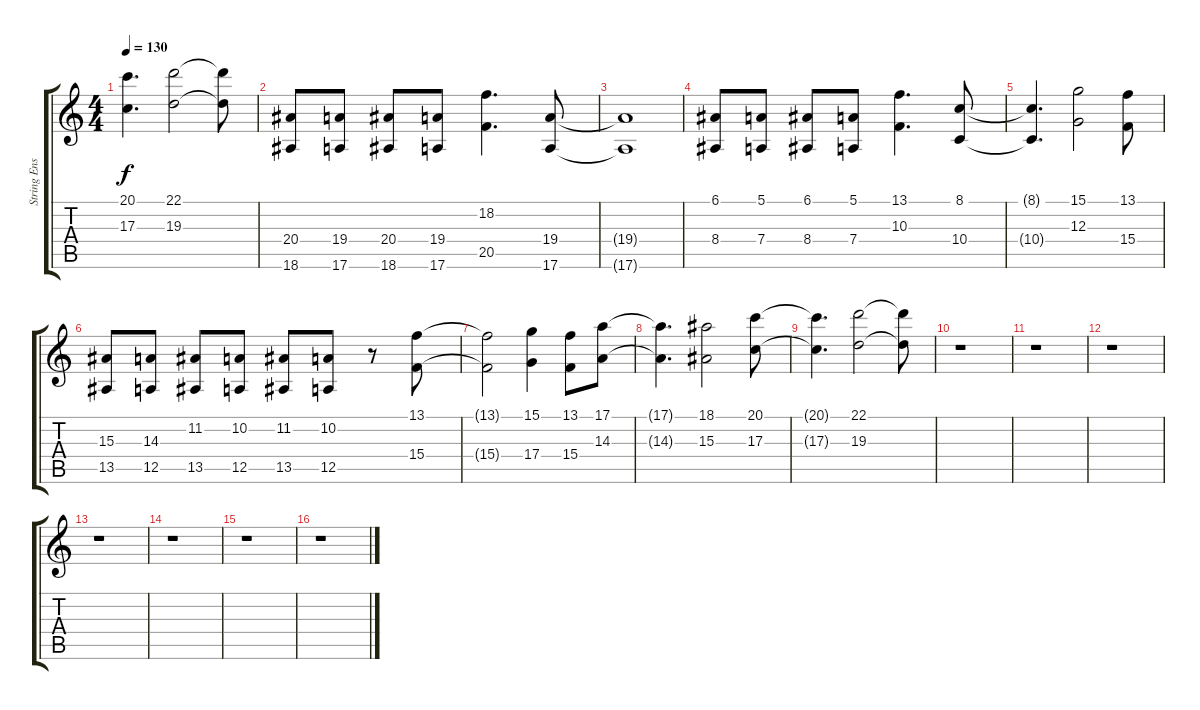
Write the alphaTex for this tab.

\track ("String Ensemble 1" "String Ens") {instrument stringensemble1}
\staff {score tabs}
\tuning (E4 B3 G3 D3 A2 E2) {hide}
\ts (4 4)
\tempo 130
\clef g2
\ks c
(20.1{t} 17.3{t}).4{d dy f} (22.1 19.3).2 (22.1{t} 19.3{t}).8 |
(20.4 18.6).8 (19.4 17.6).8 (20.4 18.6).8 (19.4 17.6).8 (18.2 20.5).4{d} (19.4 17.6).8 |
(19.4{t} 17.6{t}).1 |
(6.1 8.4).8 (5.1 7.4).8 (6.1 8.4).8 (5.1 7.4).8 (13.1 10.3).4{d} (8.1 10.4).8 |
(8.1{t} 10.4{t}).4{d} (15.1 12.3).2 (13.1 15.4).8 |
(15.3 13.5).8 (14.3 12.5).8 (11.2 13.5).8 (10.2 12.5).8 (11.2 13.5).8 (10.2 12.5).8 r.8 (13.1 15.4).8 |
(13.1{t} 15.4{t}).2 (15.1 17.4).4 (13.1 15.4).8 (17.1 14.3).8 |
(17.1{t} 14.3{t}).4{d} (18.1 15.3).2 (20.1 17.3).8 |
(20.1{t} 17.3{t}).4{d} (22.1 19.3).2 (22.1{t} 19.3{t}).8 |
r.1 |
r.1 |
r.1 |
r.1 |
r.1 |
r.1 |
r.1
